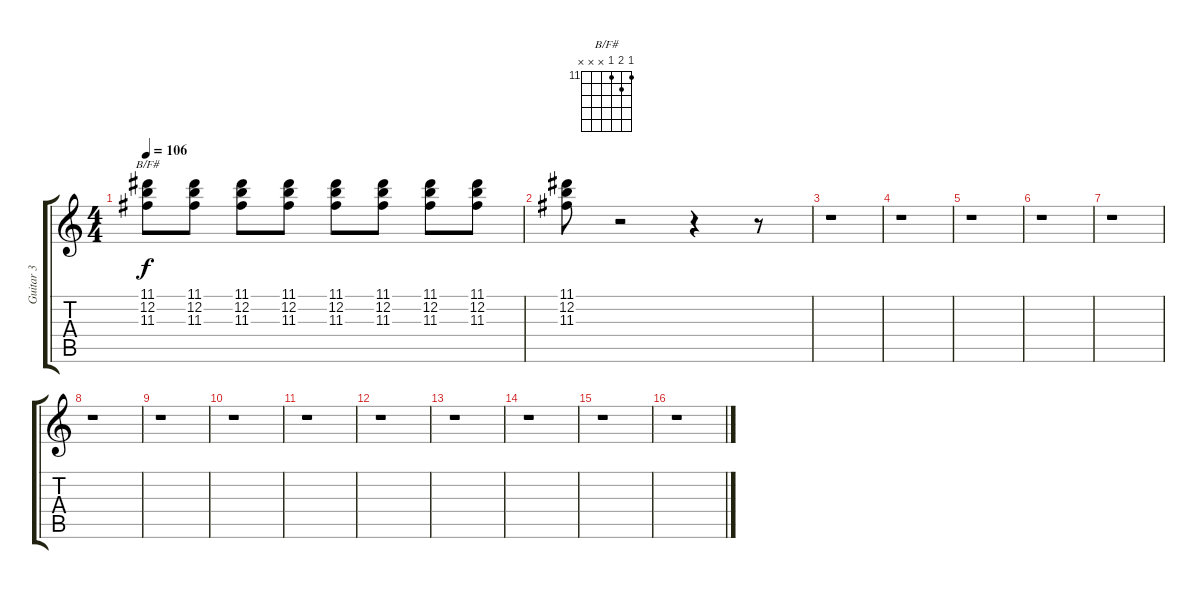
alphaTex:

\track ("Guitar 3" "Guitar 3") {instrument distortionguitar}
\staff {score tabs}
\tuning (E4 B3 G3 D3 A2 E2) {hide}
\chord ("B/F#" 11 12 11 x x x) {firstfret 11}
\ts (4 4)
\tempo 106
\clef g2
\ks c
(11.1 12.2 11.3).8{ch "B/F#" dy f} (11.1 12.2 11.3).8 (11.1 12.2 11.3).8 (11.1 12.2 11.3).8 (11.1 12.2 11.3).8 (11.1 12.2 11.3).8 (11.1 12.2 11.3).8 (11.1 12.2 11.3).8 |
(11.1 12.2 11.3).8 r.2 r.4 r.8 |
r.1 |
r.1 |
r.1 |
r.1 |
r.1 |
r.1 |
r.1 |
r.1 |
r.1 |
r.1 |
r.1 |
r.1 |
r.1 |
r.1
